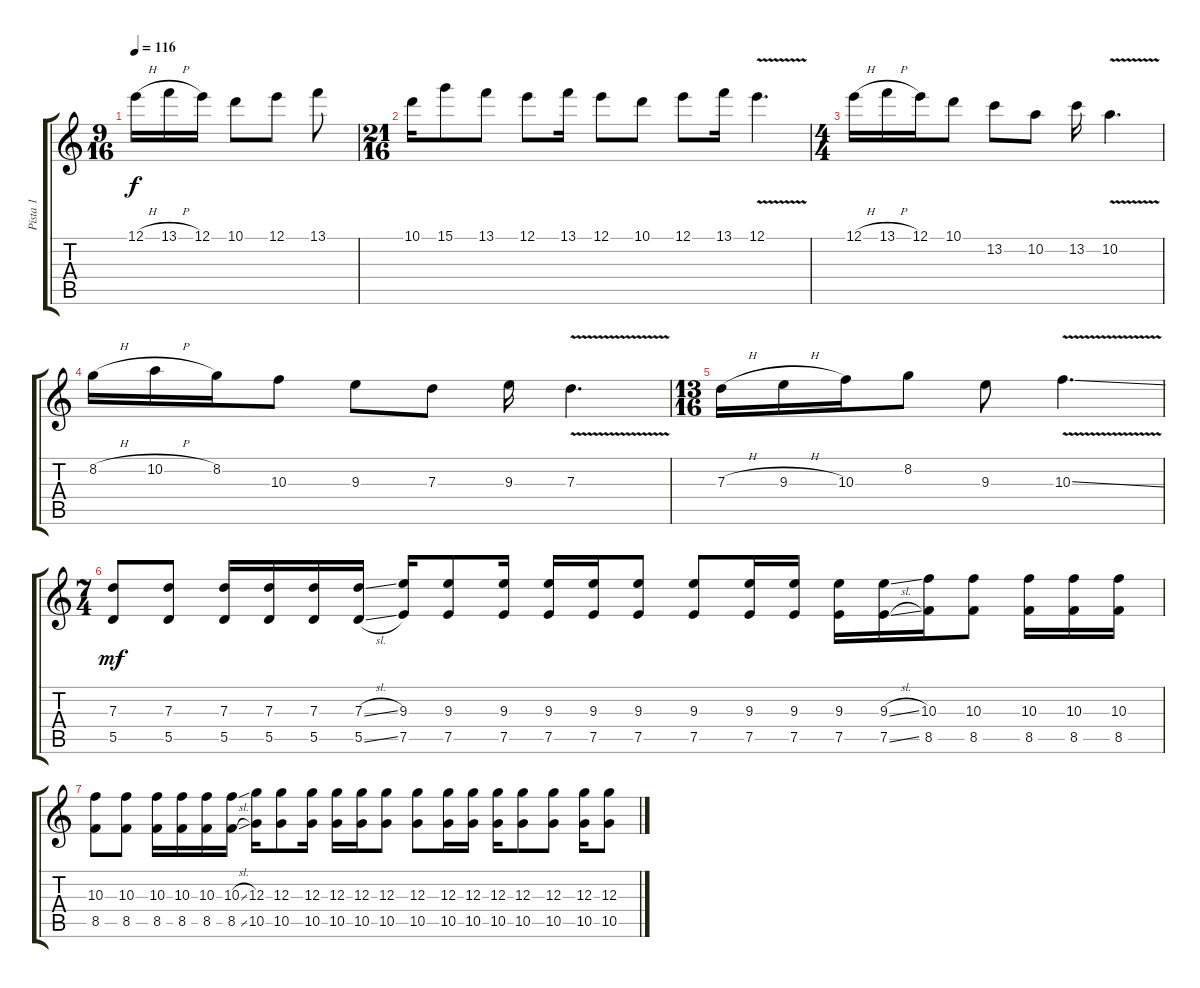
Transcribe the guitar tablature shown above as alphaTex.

\track ("Pista 1" "Pista 1") {instrument distortionguitar}
\staff {score tabs}
\tuning (E4 B3 G3 D3 A2 E2) {hide}
\ts (9 16)
\tempo 116
\clef g2
\ks c
12.1{h}.16{dy f} 13.1{h}.16 12.1.16 10.1.8 12.1.8 13.1.8 |
\ts (21 16)
10.1.16 15.1.8 13.1.8 12.1.8 13.1.16 12.1.8 10.1.8 12.1.8 13.1.16 12.1{v}.4{d} |
\ts (4 4)
12.1{h}.16 13.1{h}.16 12.1.16 10.1.8 13.2.8 10.2.8 13.2.16 10.2{v}.4{d} |
8.2{h}.16 10.2{h}.16 8.2.16 10.3.8 9.3.8 7.3.8 9.3.16 7.3{v}.4{d} |
\ts (13 16)
7.3{h}.16 9.3{h}.16 10.3.16 8.2.8 9.3.8 10.3{v ss}.4{d} |
\ts (7 4)
(7.3 5.5).8{dy mf} (7.3 5.5).8 (7.3 5.5).16 (7.3 5.5).16 (7.3 5.5).16 (7.3{sl} 5.5{sl}).16 (9.3 7.5).16 (9.3 7.5).8 (9.3 7.5).16 (9.3 7.5).16 (9.3 7.5).16 (9.3 7.5).8 (9.3 7.5).8 (9.3 7.5).16 (9.3 7.5).16 (9.3 7.5).16 (9.3{sl} 7.5{sl}).16 (10.3 8.5).16 (10.3 8.5).8 (10.3 8.5).16 (10.3 8.5).16 (10.3 8.5).16 |
(10.3 8.5).8 (10.3 8.5).8 (10.3 8.5).16 (10.3 8.5).16 (10.3 8.5).16 (10.3{sl} 8.5{sl}).16 (12.3 10.5).16 (12.3 10.5).8 (12.3 10.5).16 (12.3 10.5).16 (12.3 10.5).16 (12.3 10.5).8 (12.3 10.5).8 (12.3 10.5).16 (12.3 10.5).16 (12.3 10.5).16 (12.3 10.5).8 (12.3 10.5).8 (12.3 10.5).16 (12.3 10.5).8
